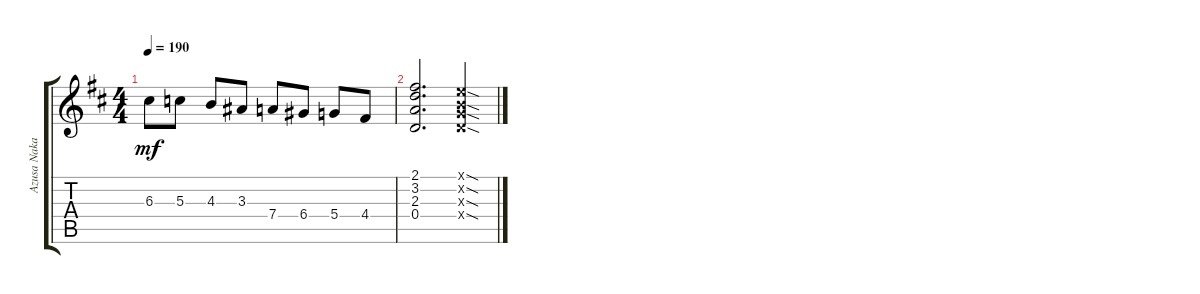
\track ("Azusa Nakano" "Azusa Naka") {instrument distortionguitar}
\staff {score tabs}
\tuning (E4 B3 G3 D3 A2 E2) {hide}
\ts (4 4)
\tempo 190
\clef g2
\ks d
6.3.8{dy mf} 5.3.8 4.3.8 3.3.8 7.4.8 6.4.8 5.4.8 4.4.8 |
(2.1 3.2 2.3 0.4).2{d} (0.1{sod x} 0.2{sod x} 0.3{sod x} 0.4{sod x}).4
